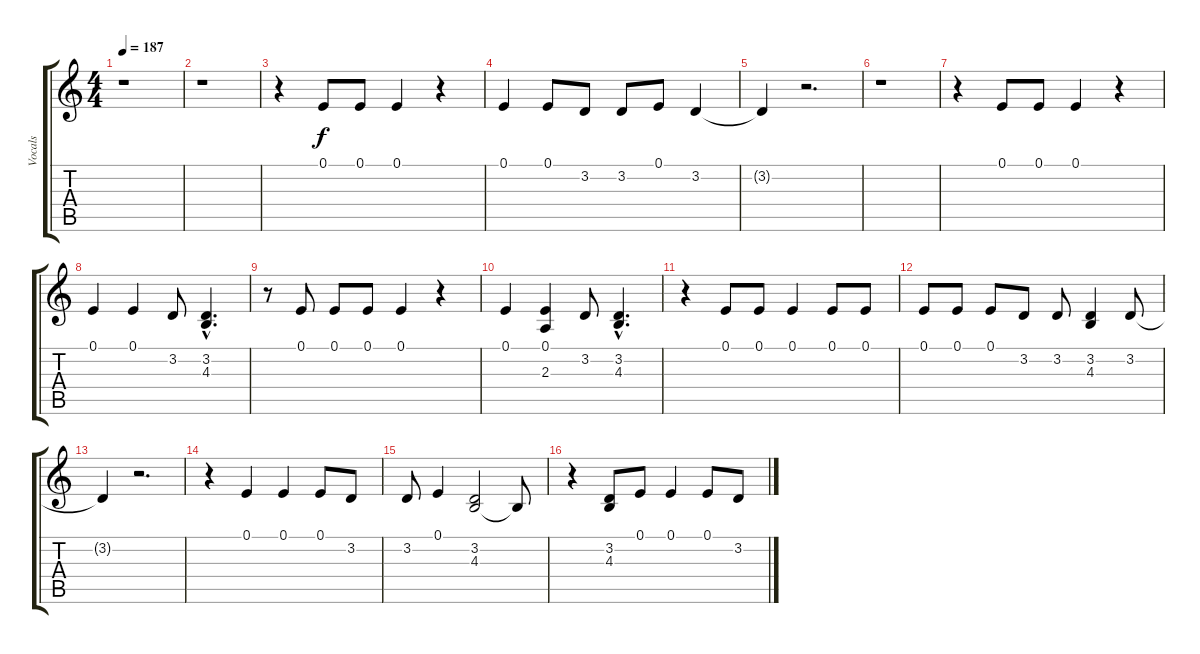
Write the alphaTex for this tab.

\track ("Vocals" "Vocals") {instrument lead2sawtooth}
\staff {score tabs}
\tuning (E4 B3 G3 D3 A2 E2) {hide}
\ts (4 4)
\tempo 187
\clef g2
\ks c
r.1{dy f} |
r.1 |
r.4 0.1.8 0.1.8 0.1.4 r.4 |
0.1.4 0.1.8 3.2.8 3.2.8 0.1.8 3.2.4 |
3.2{t}.4 r.2{d} |
r.1 |
r.4 0.1.8 0.1.8 0.1.4 r.4 |
0.1.4 0.1.4 3.2.8 (3.2 4.3{hac}).4{d} |
r.8 0.1.8 0.1.8 0.1.8 0.1.4 r.4 |
0.1.4 (0.1 2.3).4 3.2.8 (3.2 4.3{hac}).4{d} |
r.4 0.1.8 0.1.8 0.1.4 0.1.8 0.1.8 |
0.1.8 0.1.8 0.1.8 3.2.8 3.2.8 (3.2 4.3).4 3.2.8 |
3.2{t}.4 r.2{d} |
r.4 0.1.4 0.1.4 0.1.8 3.2.8 |
3.2.8 0.1.4 (3.2 4.3).2 4.3{t}.8 |
r.4 (3.2 4.3).8 0.1.8 0.1.4 0.1.8 3.2.8
